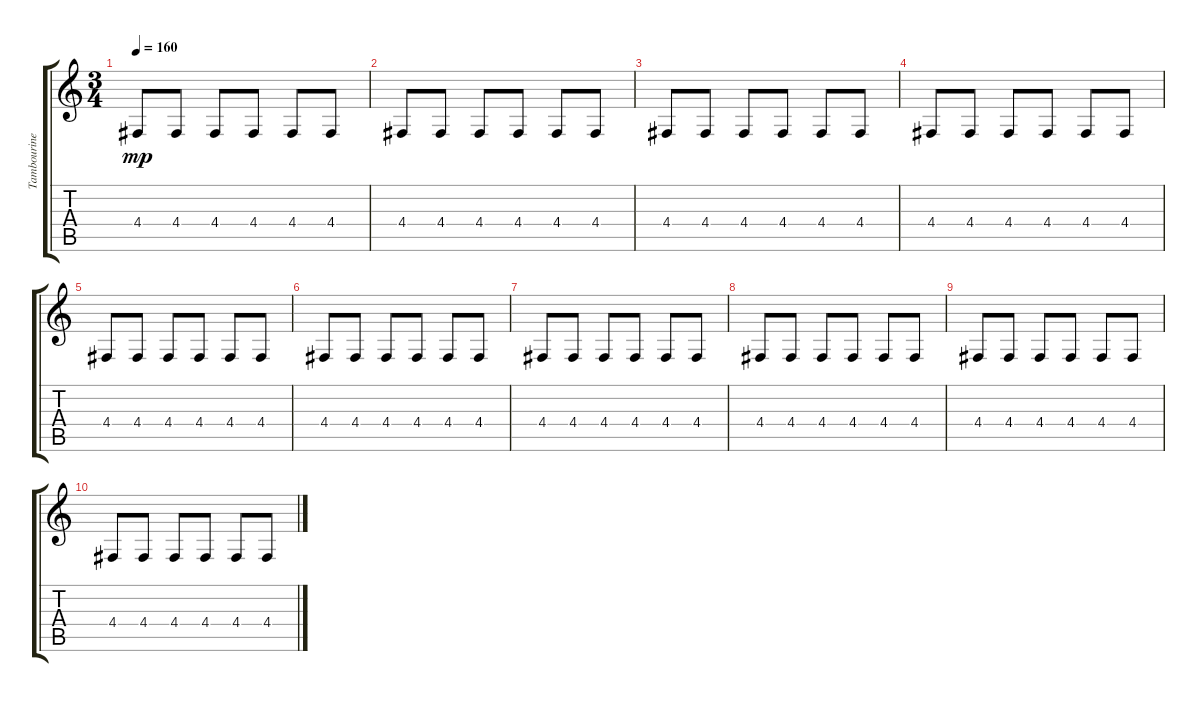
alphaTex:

\track ("Tambourine" "Tambourine") {instrument synthdrum}
\staff {score tabs}
\tuning (E4 B3 G3 D3 A2 E2) {hide}
\ts (3 4)
\tempo 160
\clef g2
\ks c
4.4.8{dy mp volume 13} 4.4.8{volume 13} 4.4.8{volume 13} 4.4.8{volume 13} 4.4.8{volume 12} 4.4.8{volume 12} |
4.4.8{volume 12} 4.4.8{volume 12} 4.4.8{volume 12} 4.4.8{volume 11} 4.4.8{volume 11} 4.4.8{volume 11} |
4.4.8{volume 11} 4.4.8{volume 10} 4.4.8{volume 10} 4.4.8{volume 10} 4.4.8{volume 10} 4.4.8{volume 10} |
4.4.8{volume 9} 4.4.8{volume 9} 4.4.8{volume 9} 4.4.8{volume 9} 4.4.8{volume 8} 4.4.8{volume 8} |
4.4.8{volume 8} 4.4.8{volume 8} 4.4.8{volume 8} 4.4.8{volume 7} 4.4.8{volume 7} 4.4.8{volume 7} |
4.4.8{volume 7} 4.4.8{volume 6} 4.4.8{volume 6} 4.4.8{volume 6} 4.4.8{volume 6} 4.4.8{volume 6} |
4.4.8{volume 5} 4.4.8{volume 5} 4.4.8{volume 5} 4.4.8{volume 5} 4.4.8{volume 4} 4.4.8{volume 4} |
4.4.8{volume 4} 4.4.8{volume 4} 4.4.8{volume 4} 4.4.8{volume 3} 4.4.8{volume 3} 4.4.8{volume 3} |
4.4.8{volume 3} 4.4.8{volume 2} 4.4.8{volume 2} 4.4.8{volume 2} 4.4.8{volume 2} 4.4.8{volume 2} |
4.4.8{volume 1} 4.4.8{volume 1} 4.4.8{volume 1} 4.4.8{volume 1} 4.4.8{volume 0} 4.4.8{volume 0}
